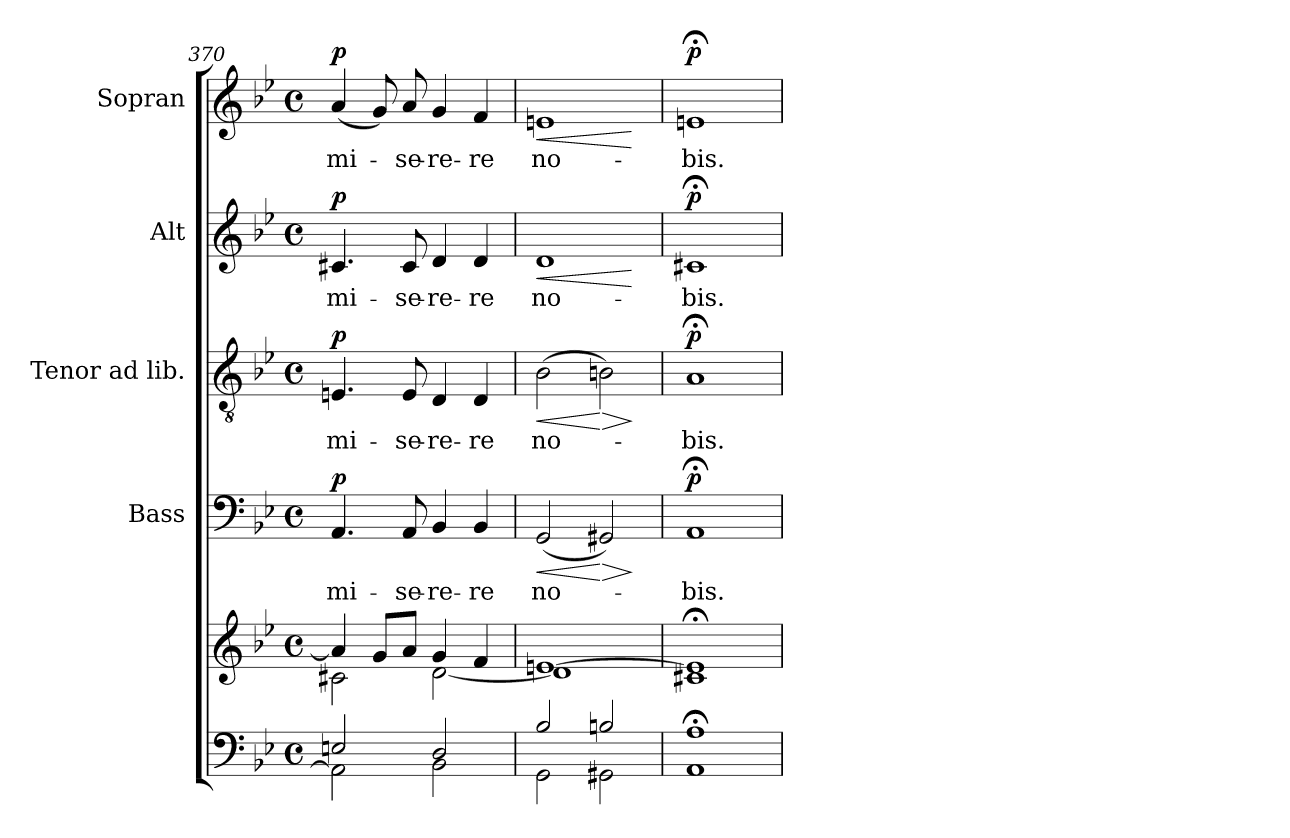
**kern	**kern	**kern	**text	**dynam	**kern	**text	**dynam	**kern	**text	**dynam	**kern	**text	**dynam
*part5	*part5	*part4	*part4	*part4	*part3	*part3	*part3	*part2	*part2	*part2	*part1	*part1	*part1
*staff6	*staff5	*staff4	*staff4	*staff4	*staff3	*staff3	*staff3	*staff2	*staff2	*staff2	*staff1	*staff1	*staff1
*	*	*I"Bass	*	*	*I"Tenor ad lib.	*	*	*I"Alt	*	*	*I"Sopran	*	*
*	*	*I'B.	*	*	*I'T.	*	*	*I'A.	*	*	*I'S.	*	*
*clefF4	*clefG2	*clefF4	*	*	*clefGv2	*	*	*clefG2	*	*	*clefG2	*	*
*k[b-e-]	*k[b-e-]	*k[b-e-]	*	*	*k[b-e-]	*	*	*k[b-e-]	*	*	*k[b-e-]	*	*
*B-:	*B-:	*B-:	*	*	*B-:	*	*	*B-:	*	*	*B-:	*	*
*M4/4	*M4/4	*M4/4	*	*	*M4/4	*	*	*M4/4	*	*	*M4/4	*	*
*met(c)	*met(c)	*met(c)	*	*	*met(c)	*	*	*met(c)	*	*	*met(c)	*	*
=370	=370	=370	=370	=370	=370	=370	=370	=370	=370	=370	=370	=370	=370
*^	*^	*	*	*	*	*	*	*	*	*	*	*	*
!	!	!	!	!	!LO:LY:b	!LO:DY:a	!	!LO:LY:b	!LO:DY:a	!	!LO:LY:b	!LO:DY:a	!	!LO:LY:b	!LO:DY:a
2En/	2AA\]	4a/]	2c#X\	4.AA/	mi-	p	4.En/	mi-	p	4.c#X/	mi-	p	(<4a/	mi-	p
.	.	8g/L	.	.	.	.	.	.	.	.	.	.	8g/)	.	.
!	!	!	!	!	!LO:LY:b	!	!	!LO:LY:b	!	!	!LO:LY:b	!	!	!LO:LY:b	!
.	.	8a/J	.	8AA/	-se-	.	8E/	-se-	.	8c#/	-se-	.	8a/	-se-	.
!	!	!	!	!	!LO:LY:b	!	!	!LO:LY:b	!	!	!LO:LY:b	!	!	!LO:LY:b	!
2D/	2BB-\	4g/	[<2d\	4BB-/	-re-	.	4D/	-re-	.	4d/	-re-	.	4g/	-re-	.
!	!	!	!	!	!LO:LY:b	!	!	!LO:LY:b	!	!	!LO:LY:b	!	!	!LO:LY:b	!
.	.	4f/	.	4BB-/	-re	.	4D/	-re	.	4d/	-re	.	4f/	-re	.
=371	=371	=371	=371	=371	=371	=371	=371	=371	=371	=371	=371	=371	=371	=371	=371
!	!	!	!	!	!LO:LY:b	!LO:HP:b	!	!LO:LY:b	!LO:HP:b	!	!LO:LY:b	!LO:HP:b	!	!	!
!	!	!	!	!	!	!	!	!	!	!	!	!LO:HP:n=1:b	!	!LO:LY:b	!LO:HP:b
!	!	!	!	!	!	!	!	!	!	!	!	!	!	!	!LO:HP:n=1:b
2B-/	2GG\	[>1en	1d]	(<2GG/	no-	<	(>2B-\	no-	<	1d	no-	< >	1en	no-	< >
!	!	!	!	!	!	!LO:HP:n=1:b	!	!	!LO:HP:n=1:b	!	!	!	!	!	!
2Bn/	2GG#X\	.	.	2GG#X/)	.	[ >	2Bn\)	.	[ >	.	.	.	.	.	.
*v	*v	*	*	*	*	*	*	*	*	*	*	*	*	*	*
*	*v	*v	*	*	*	*	*	*	*	*	*	*	*	*
.	.	.	.	]	.	.	]	.	.	[	.	.	[
=372	=372	=372	=372	=372	=372	=372	=372	=372	=372	=372	=372	=372	=372
*^	*^	*	*	*	*	*	*	*	*	*	*	*	*
!	!	!	!	!	!LO:LY:b	!LO:DY:a	!	!LO:LY:b	!LO:DY:a	!	!LO:LY:b	!LO:DY:a	!	!LO:LY:b	!LO:DY:a
1A;	1AA	1e;<]	1c#X	1AA;<	-bis.	p	1A;<	-bis.	p	1c#X;<	-bis.	p	1en;<	-bis.	p
*v	*v	*	*	*	*	*	*	*	*	*	*	*	*	*	*
*	*v	*v	*	*	*	*	*	*	*	*	*	*	*	*
.	.	.	.	.	.	.	.	.	.	]	.	.	]
=	=	=	=	=	=	=	=	=	=	=	=	=	=
*-	*-	*-	*-	*-	*-	*-	*-	*-	*-	*-	*-	*-	*-
